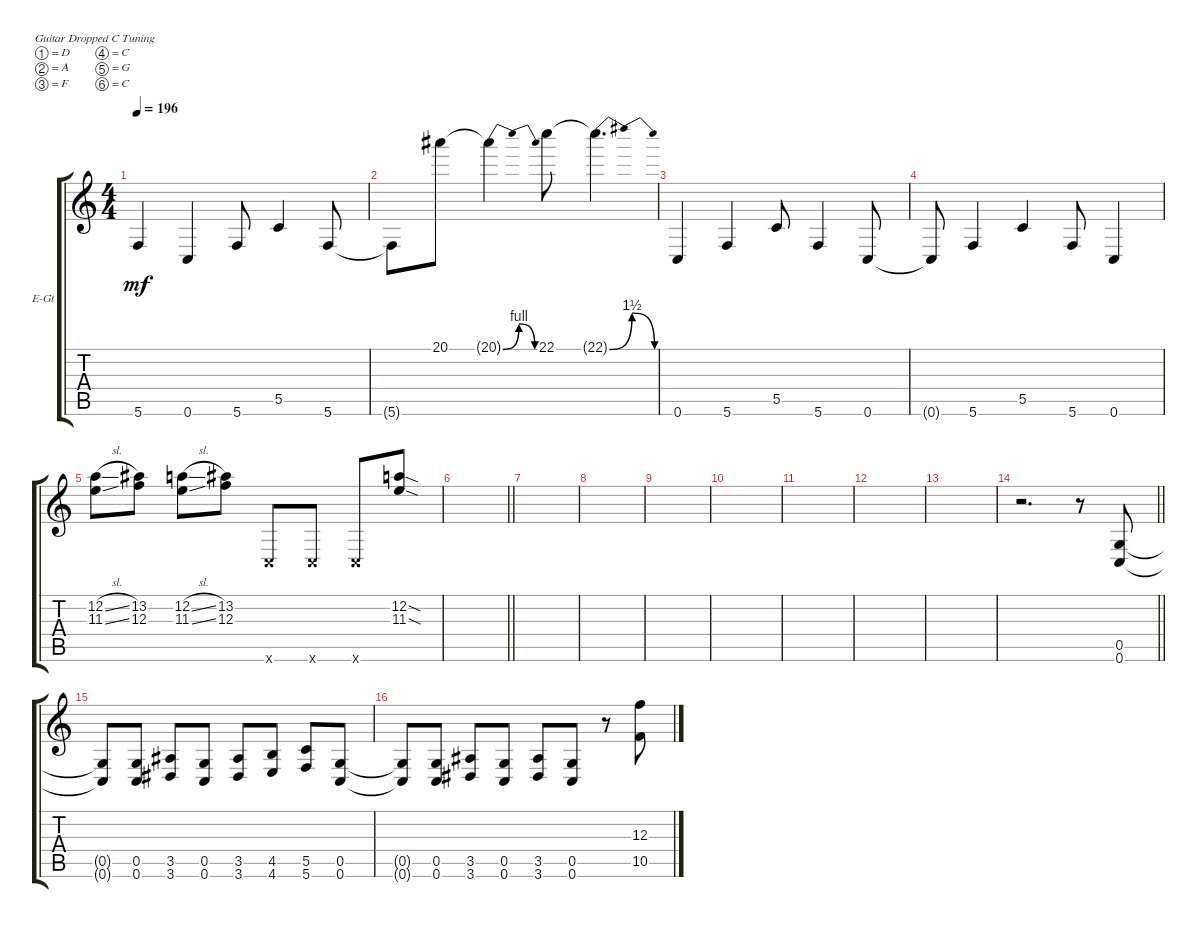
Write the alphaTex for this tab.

\defaultSystemsLayout 4
\bracketExtendMode groupsimilarinstruments
\firstSystemTrackNameOrientation horizontal
\otherSystemsTrackNameOrientation horizontal
\track ("R Guitar <Dist>" "E-Gt") {instrument distortionguitar}
\staff {score tabs}
\tuning (D4 A3 F3 C3 G2 C2)
\ts (4 4)
\tempo 196
\clef g2
\ks c
5.6.4{dy mf} 0.6.4 5.6.8 5.5.4 5.6.8 |
5.6{t}.8 20.1.8 20.1{be (bendrelease 0 0 10.2 4 20.4 4 30 0) t}.4 22.1.8 22.1{be (bendrelease 0 0 9.6 6 20.4 6 30 0) t}.4{d} |
0.6.4 5.6.4 5.5.8 5.6.4 0.6.8 |
0.6{t}.8 5.6.4 5.5.4 5.6.8 0.6.4 |
(11.3{sl} 12.2{sl}).8 (12.3 13.2).8 (11.3{sl} 12.2{sl}).8 (12.3 13.2).8 0.6{x}.8 0.6{x}.8 0.6{x}.8 (11.3{sod} 12.2{sod}).8 |
\barLineRight lightlight
|
|
|
|
|
|
|
|
\barLineRight lightlight
r.2{d} r.8 (0.6 0.5).8 |
(0.6{t} 0.5{t}).8 (0.6 0.5).8 (3.6 3.5).8 (0.6 0.5).8 (3.6 3.5).8 (4.6 4.5).8 (5.6 5.5).8 (0.5 0.6).8 |
(0.6{t} 0.5{t}).8 (0.6 0.5).8 (3.6 3.5).8 (0.6 0.5).8 (3.6 3.5).8 (0.6 0.5).8 r.8 (10.5 12.3).8
